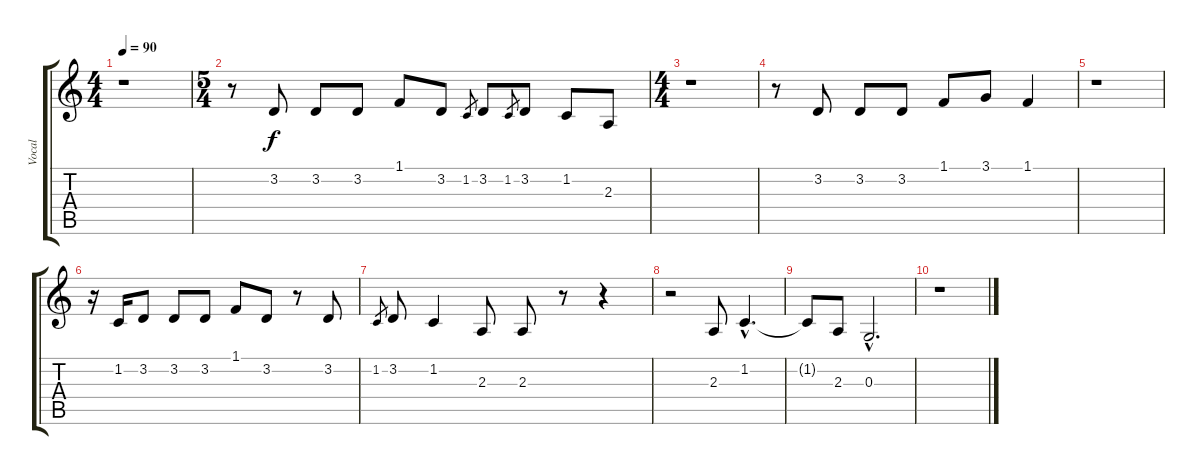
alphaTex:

\track ("Vocal" "Vocal") {instrument lead1square}
\staff {score tabs}
\tuning (E4 B3 G3 D3 A2 E2) {hide}
\ts (4 4)
\tempo 90
\clef g2
\ks c
r.1{dy f} |
\ts (5 4)
r.8 3.2.8 3.2.8 3.2.8 1.1.8 3.2.8 1.2.8{gr} 3.2.8 1.2.8{gr} 3.2.8 1.2.8 2.3.8 |
\ts (4 4)
r.1 |
r.8 3.2.8 3.2.8 3.2.8 1.1.8 3.1.8 1.1.4 |
r.1 |
r.16 1.2.16 3.2.8 3.2.8 3.2.8 1.1.8 3.2.8 r.8 3.2.8 |
1.2.8{gr} 3.2.8 1.2.4 2.3.8 2.3.8 r.8 r.4 |
r.2 2.3.8 1.2{hac}.4{d} |
1.2{t}.8 2.3.8 0.3{hac}.2{d} |
r.1
